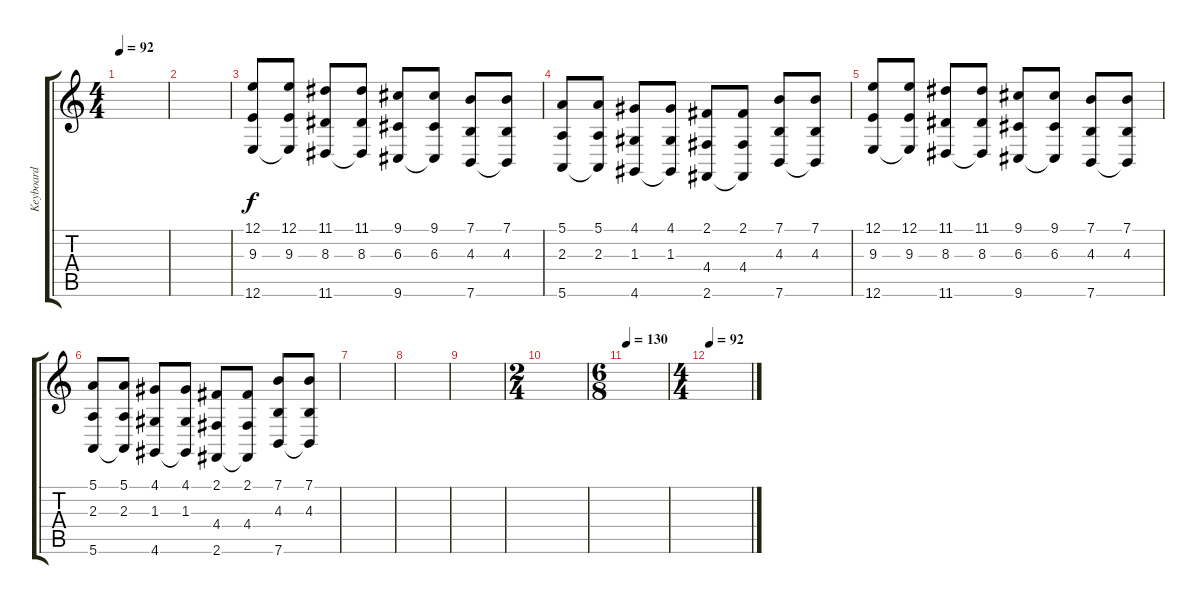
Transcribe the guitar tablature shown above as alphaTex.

\track ("Keyboard" "Keyboard") {instrument electricgrandpiano}
\staff {score tabs}
\tuning (E4 B3 G3 D3 A2 E2) {hide}
\ts (4 4)
\tempo 92
\clef g2
\ks c
|
|
(12.1 9.3 12.6).8{volume 16} (12.1 9.3 12.6{t}).8 (11.1 8.3 11.6).8 (11.1 8.3 11.6{t}).8 (9.1 6.3 9.6).8 (9.1 6.3 9.6{t}).8 (7.1 4.3 7.6).8 (7.1 4.3 7.6{t}).8 |
(5.1 2.3 5.6).8 (5.1 2.3 5.6{t}).8 (4.1 1.3 4.6).8 (4.1 1.3 4.6{t}).8 (2.1 4.4 2.6).8 (2.1 4.4 2.6{t}).8 (7.1 4.3 7.6).8 (7.1 4.3 7.6{t}).8 |
(12.1 9.3 12.6).8 (12.1 9.3 12.6{t}).8 (11.1 8.3 11.6).8 (11.1 8.3 11.6{t}).8 (9.1 6.3 9.6).8 (9.1 6.3 9.6{t}).8 (7.1 4.3 7.6).8 (7.1 4.3 7.6{t}).8 |
(5.1 2.3 5.6).8 (5.1 2.3 5.6{t}).8 (4.1 1.3 4.6).8 (4.1 1.3 4.6{t}).8 (2.1 4.4 2.6).8 (2.1 4.4 2.6{t}).8 (7.1 4.3 7.6).8 (7.1 4.3 7.6{t}).8 |
|
|
|
\ts (2 4)
|
\ts (6 8)
\tempo 130
|
\ts (4 4)
\tempo 92
